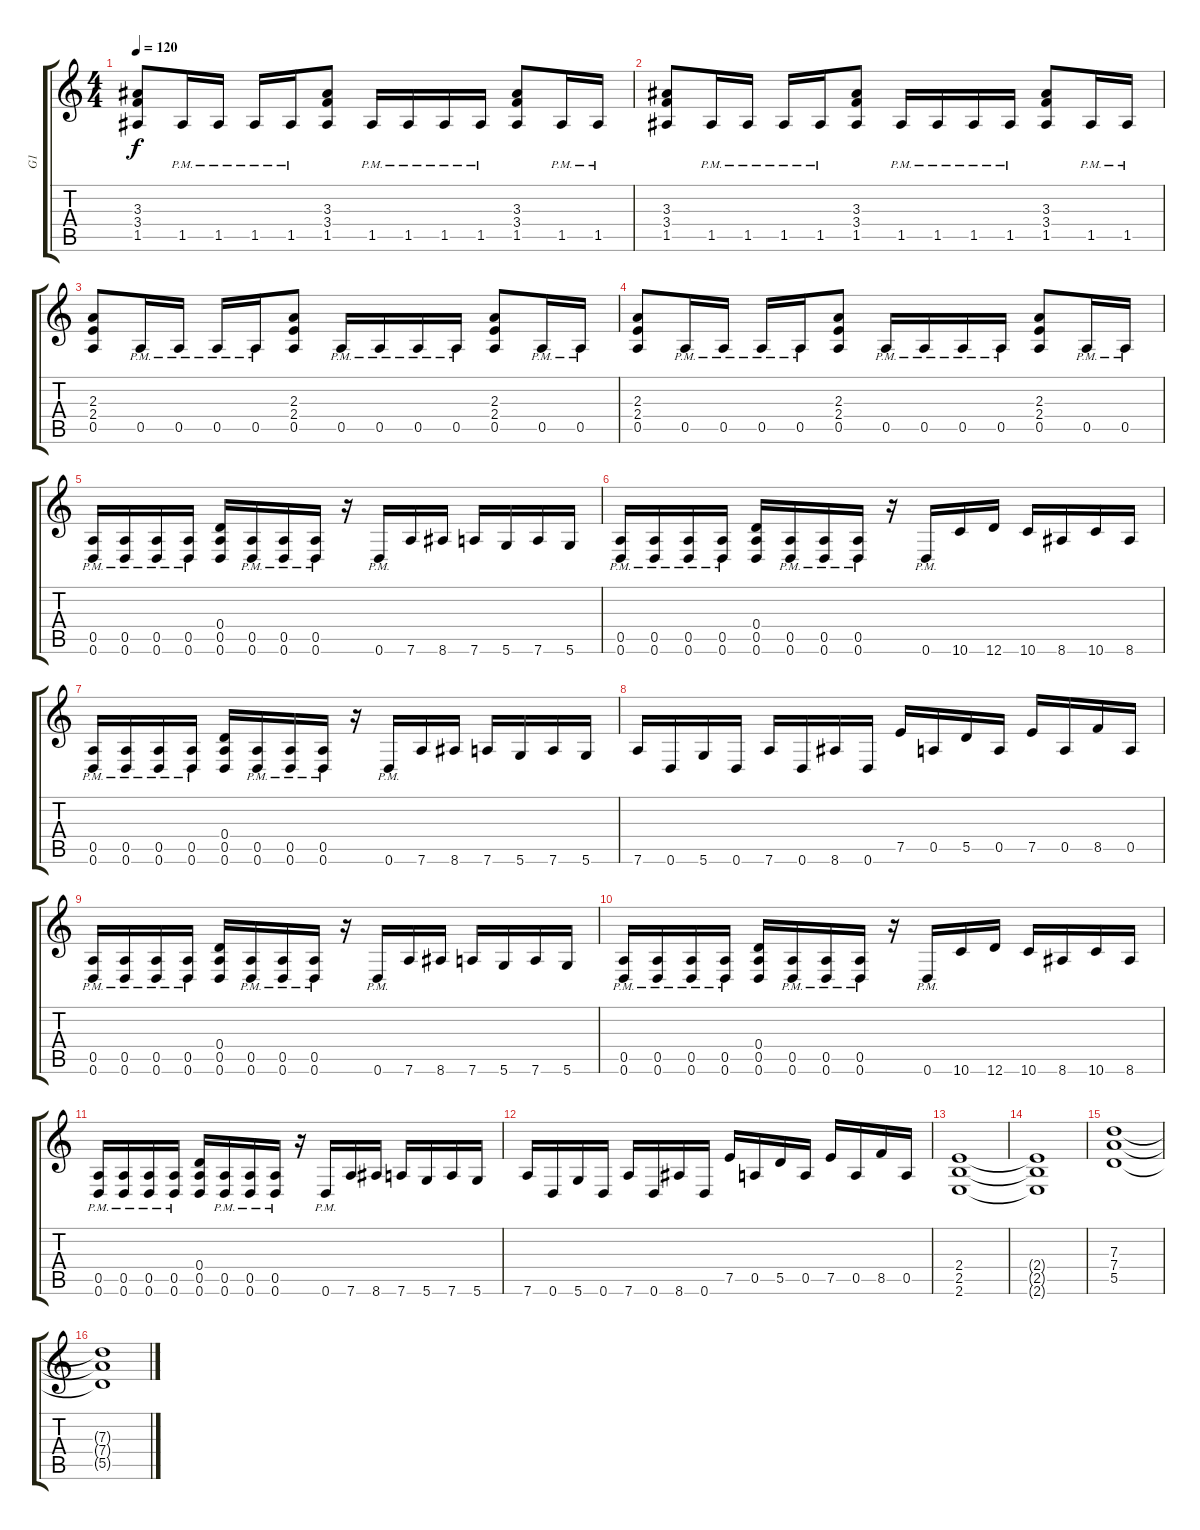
\track ("G1" "G1") {instrument distortionguitar}
\staff {score tabs}
\tuning (E4 B3 G3 D3 A2 D2) {hide}
\ts (4 4)
\tempo 120
\clef g2
\ks c
(3.3 3.4 1.5).8{dy f} 1.5{pm}.16 1.5{pm}.16 1.5{pm}.16 1.5{pm}.16 (3.3 3.4 1.5).8 1.5{pm}.16 1.5{pm}.16 1.5{pm}.16 1.5{pm}.16 (3.3 3.4 1.5).8 1.5{pm}.16 1.5{pm}.16 |
(3.3 3.4 1.5).8 1.5{pm}.16 1.5{pm}.16 1.5{pm}.16 1.5{pm}.16 (3.3 3.4 1.5).8 1.5{pm}.16 1.5{pm}.16 1.5{pm}.16 1.5{pm}.16 (3.3 3.4 1.5).8 1.5{pm}.16 1.5{pm}.16 |
(2.3 2.4 0.5).8 0.5{pm}.16 0.5{pm}.16 0.5{pm}.16 0.5{pm}.16 (2.3 2.4 0.5).8 0.5{pm}.16 0.5{pm}.16 0.5{pm}.16 0.5{pm}.16 (2.3 2.4 0.5).8 0.5{pm}.16 0.5{pm}.16 |
(2.3 2.4 0.5).8 0.5{pm}.16 0.5{pm}.16 0.5{pm}.16 0.5{pm}.16 (2.3 2.4 0.5).8 0.5{pm}.16 0.5{pm}.16 0.5{pm}.16 0.5{pm}.16 (2.3 2.4 0.5).8 0.5{pm}.16 0.5{pm}.16 |
(0.5{pm} 0.6{pm}).16 (0.5{pm} 0.6{pm}).16 (0.5{pm} 0.6{pm}).16 (0.5{pm} 0.6{pm}).16 (0.4 0.5 0.6).16 (0.5{pm} 0.6{pm}).16 (0.5{pm} 0.6{pm}).16 (0.5{pm} 0.6{pm}).16 r.16 0.6{pm}.16 7.6.16 8.6.16 7.6.16 5.6.16 7.6.16 5.6.16 |
(0.5{pm} 0.6{pm}).16 (0.5{pm} 0.6{pm}).16 (0.5{pm} 0.6{pm}).16 (0.5{pm} 0.6{pm}).16 (0.4 0.5 0.6).16 (0.5{pm} 0.6{pm}).16 (0.5{pm} 0.6{pm}).16 (0.5{pm} 0.6{pm}).16 r.16 0.6{pm}.16 10.6.16 12.6.16 10.6.16 8.6.16 10.6.16 8.6.16 |
(0.5{pm} 0.6{pm}).16 (0.5{pm} 0.6{pm}).16 (0.5{pm} 0.6{pm}).16 (0.5{pm} 0.6{pm}).16 (0.4 0.5 0.6).16 (0.5{pm} 0.6{pm}).16 (0.5{pm} 0.6{pm}).16 (0.5{pm} 0.6{pm}).16 r.16 0.6{pm}.16 7.6.16 8.6.16 7.6.16 5.6.16 7.6.16 5.6.16 |
7.6.16 0.6.16 5.6.16 0.6.16 7.6.16 0.6.16 8.6.16 0.6.16 7.5.16 0.5.16 5.5.16 0.5.16 7.5.16 0.5.16 8.5.16 0.5.16 |
(0.5{pm} 0.6{pm}).16 (0.5{pm} 0.6{pm}).16 (0.5{pm} 0.6{pm}).16 (0.5{pm} 0.6{pm}).16 (0.4 0.5 0.6).16 (0.5{pm} 0.6{pm}).16 (0.5{pm} 0.6{pm}).16 (0.5{pm} 0.6{pm}).16 r.16 0.6{pm}.16 7.6.16 8.6.16 7.6.16 5.6.16 7.6.16 5.6.16 |
(0.5{pm} 0.6{pm}).16 (0.5{pm} 0.6{pm}).16 (0.5{pm} 0.6{pm}).16 (0.5{pm} 0.6{pm}).16 (0.4 0.5 0.6).16 (0.5{pm} 0.6{pm}).16 (0.5{pm} 0.6{pm}).16 (0.5{pm} 0.6{pm}).16 r.16 0.6{pm}.16 10.6.16 12.6.16 10.6.16 8.6.16 10.6.16 8.6.16 |
(0.5{pm} 0.6{pm}).16 (0.5{pm} 0.6{pm}).16 (0.5{pm} 0.6{pm}).16 (0.5{pm} 0.6{pm}).16 (0.4 0.5 0.6).16 (0.5{pm} 0.6{pm}).16 (0.5{pm} 0.6{pm}).16 (0.5{pm} 0.6{pm}).16 r.16 0.6{pm}.16 7.6.16 8.6.16 7.6.16 5.6.16 7.6.16 5.6.16 |
7.6.16 0.6.16 5.6.16 0.6.16 7.6.16 0.6.16 8.6.16 0.6.16 7.5.16 0.5.16 5.5.16 0.5.16 7.5.16 0.5.16 8.5.16 0.5.16 |
(2.4 2.5 2.6).1 |
(2.4{t} 2.5{t} 2.6{t}).1 |
(7.3 7.4 5.5).1 |
(7.3{t} 7.4{t} 5.5{t}).1
